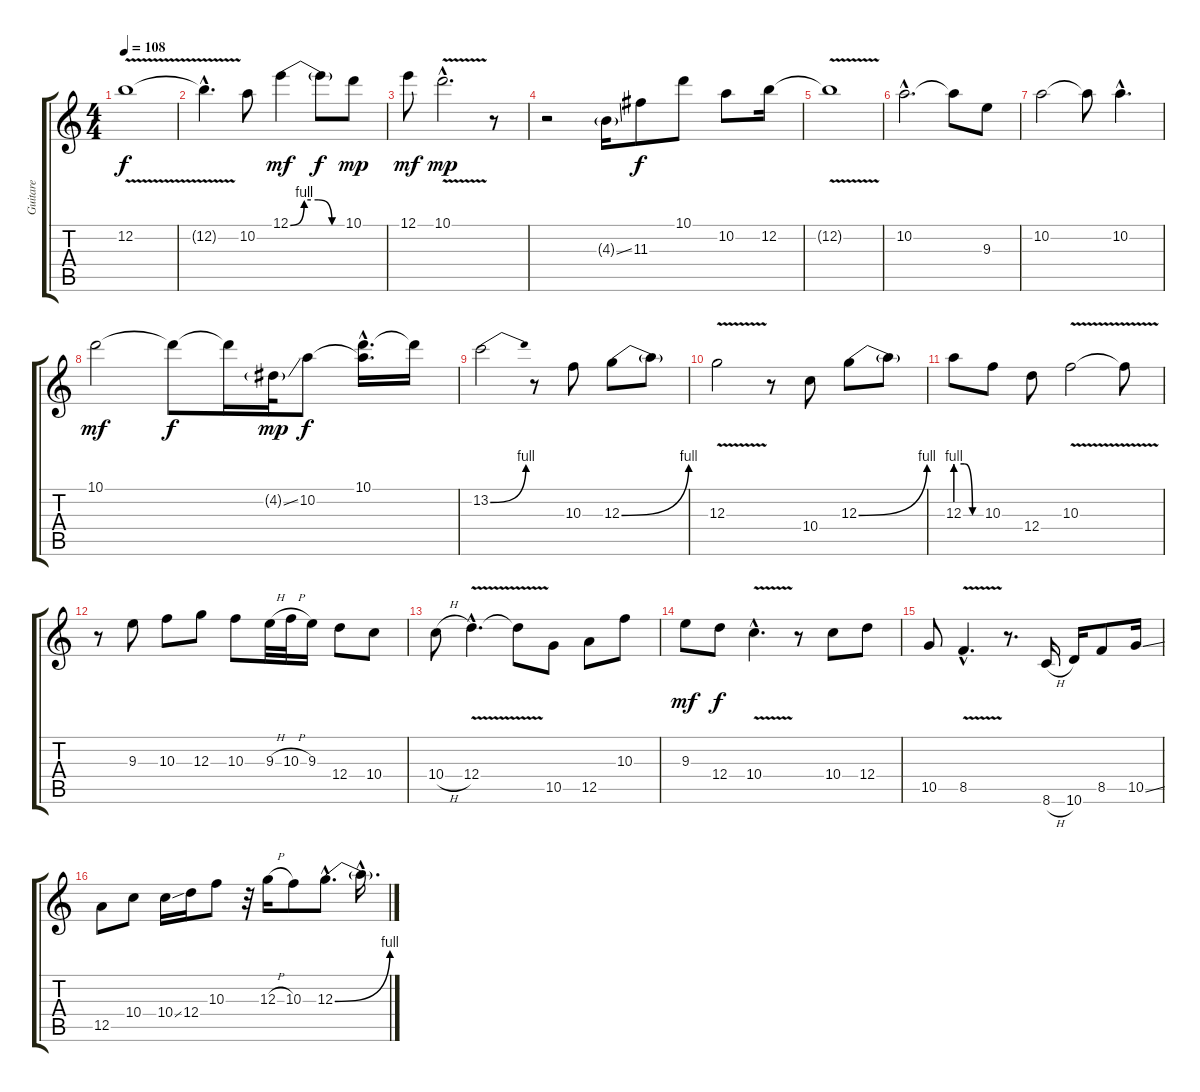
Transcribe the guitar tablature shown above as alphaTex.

\track ("Guitare " "Guitare ") {instrument electricguitarjazz}
\staff {score tabs}
\tuning (E4 B3 G3 D3 A2 E2) {hide}
\ts (4 4)
\tempo 108
\clef g2
\ks c
12.2{v}.1{dy f} |
12.2{hac t}.4{d} 10.2.8 12.1{be (custom 0 0 15 4 30 4 45 0 60 0)}.4{dy mf} 12.1{t}.8{dy f} 10.1.8{dy mp} |
12.1.8{dy mf} 10.1{v hac}.2{d dy mp} r.8 |
r.2 4.3{ss g}.16 11.3.8{dy f} 10.1.8 10.2.8 12.2.16 |
12.2{v t}.1 |
10.2{hac}.2{d} 10.2{t}.8 9.3.8 |
10.2.2 10.2{t}.8 10.2{hac}.4{d} |
10.1.2{dy mf} 10.1{t}.8{dy f} 10.1{t}.16 4.2{ss g}.32{dy mp} 10.2.8{dy f} (10.1{hac} 10.2{hac t}).16{d} 10.1{t}.16 |
13.2{be (bend 0 0 60 4)}.2 r.8 10.3.8 12.3{be (bend 0 0 60 4)}.8 12.3{t}.8 |
12.3{v}.2 r.8 10.4.8 12.3{be (bend 0 0 60 4)}.8 12.3{t}.8 |
12.3{be (custom 0 4 20 4 40 0 60 0)}.8 10.3.8 12.4.8 10.3{v}.2 10.3{t}.8 |
r.8 9.3.8 10.3.8 12.3.8 10.3.8 9.3{h}.32 10.3{h}.32 9.3.16 12.4.8 10.4.8 |
10.4{h}.8 12.4{v hac}.4{d} 12.4{t}.8 10.5.8 12.5.8 10.3.8 |
9.3.8{dy mf} 12.4.8{dy f} 10.4{v hac}.4{d} r.8 10.4.8 12.4.8 |
10.5.8 8.5{v hac}.4{d} r.8{d} 8.6{h}.16 10.6.16 8.5.8 10.5{ss}.16 |
12.5.8 10.4.8 10.4{ss}.16 12.4.16 10.3.8 r.32 12.3{h}.16 10.3.8 12.3{be (bend 0 0 60 4) hac}.8{d} 12.3{hac t}.16{d}
